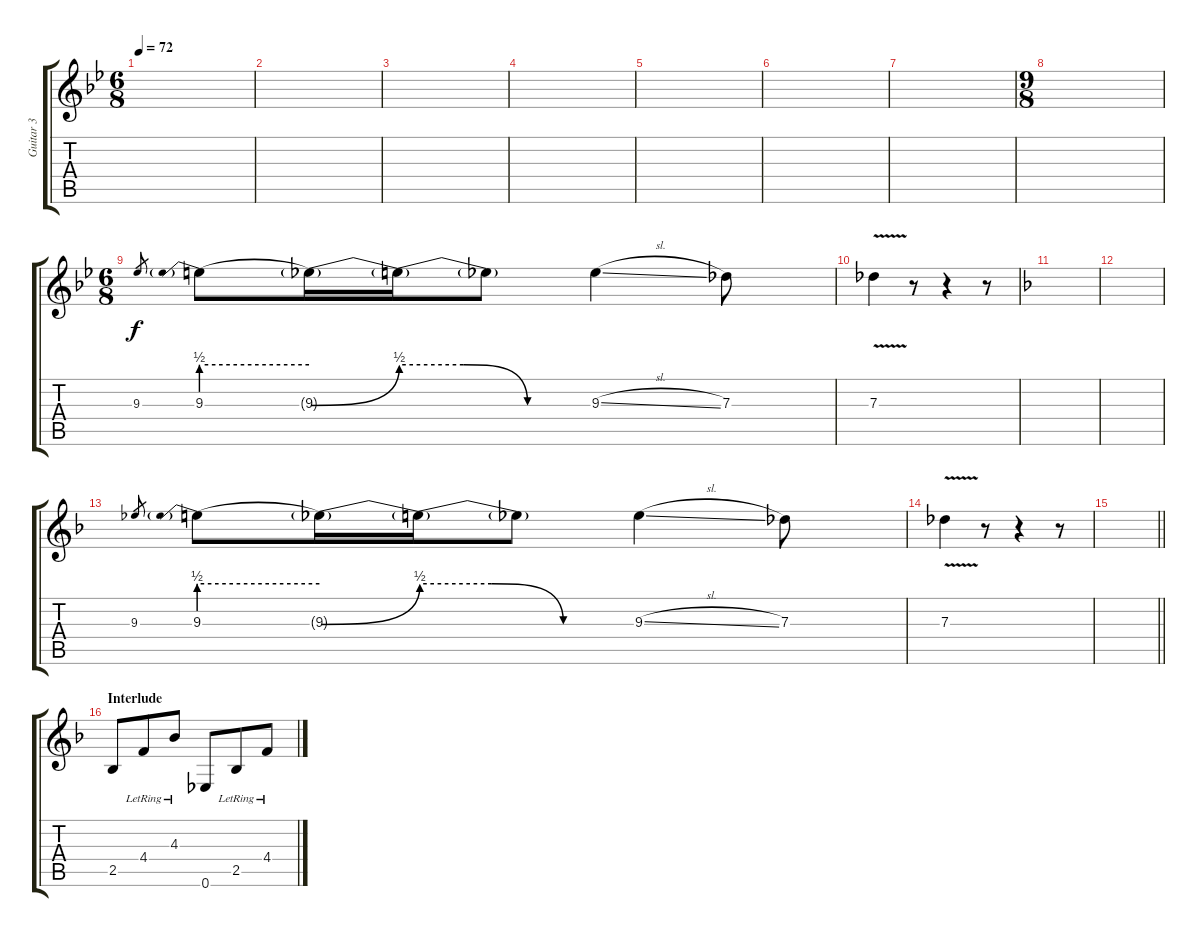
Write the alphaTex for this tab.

\track ("Guitar 3" "Guitar 3") {instrument electricguitarclean}
\staff {score tabs}
\tuning (Eb4 Bb3 Gb3 Db3 Ab2 Eb2) {hide}
\ts (6 8)
\tempo 72
\clef g2
\ks bb
|
|
|
|
|
|
|
\ts (9 8)
|
\ts (6 8)
9.3.8{gr} 9.3{be (prebend 0 2 60 2)}.8 9.3{be (bend 0 0 60 2) t}.16 9.3{be (custom 0 2 20 2 40 0 60 0) t}.16 9.3{t}.8 9.3{sl}.4 7.3.8 |
7.3{v}.4 r.8 r.4 r.8 |
\ks f
|
|
9.3.8{gr} 9.3{be (prebend 0 2 60 2)}.8 9.3{be (bend 0 0 60 2) t}.16 9.3{be (custom 0 2 20 2 40 0 60 0) t}.16 9.3{t}.8 9.3{sl}.4 7.3.8 |
7.3{v}.4 r.8 r.4 r.8 |
\barLineRight lightlight
|
\section ("" "Interlude")
2.5.8{dy f} 4.4{lr}.8 4.3{lr}.8 0.6.8 2.5{lr}.8 4.4{lr}.8
